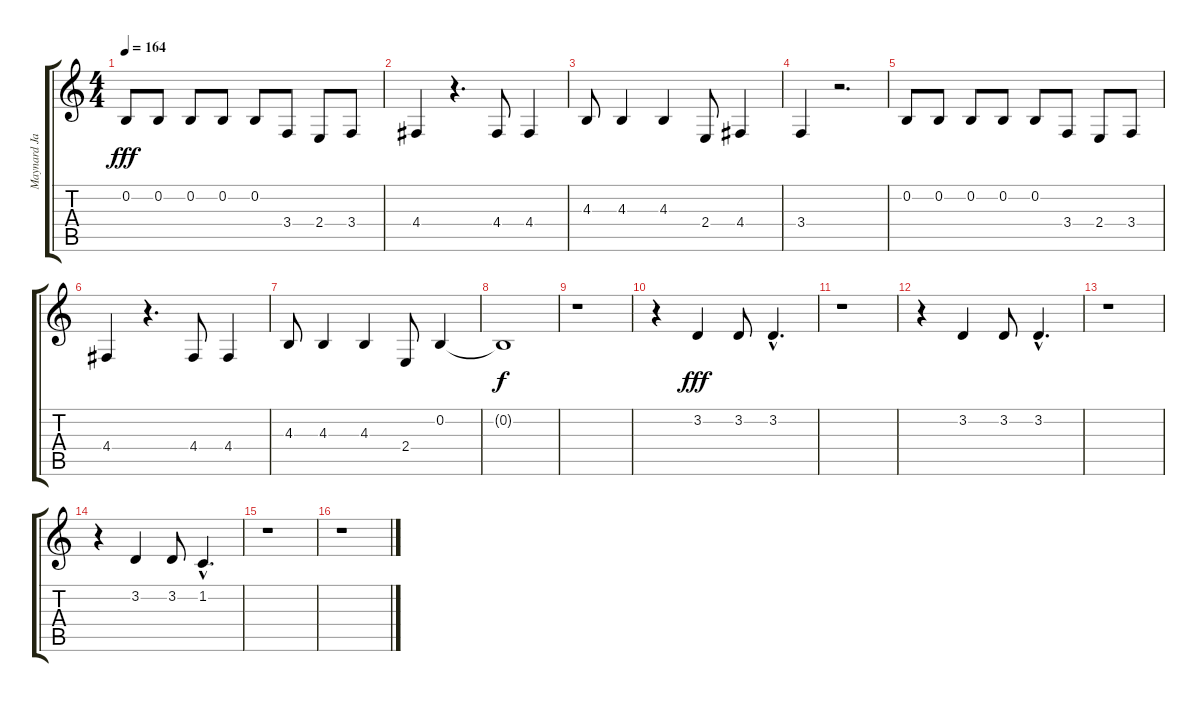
\track ("Maynard James Keenan" "Maynard Ja") {instrument lead2sawtooth}
\staff {score tabs}
\tuning (E4 B3 G3 D3 A2 E2) {hide}
\ts (4 4)
\tempo 164
\clef g2
\ks c
0.2.8{dy fff} 0.2.8 0.2.8 0.2.8 0.2.8 3.4.8 2.4.8 3.4.8 |
4.4.4 r.4{d} 4.4.8 4.4.4 |
4.3.8 4.3.4 4.3.4 2.4.8 4.4.4 |
3.4.4 r.2{d} |
0.2.8 0.2.8 0.2.8 0.2.8 0.2.8 3.4.8 2.4.8 3.4.8 |
4.4.4 r.4{d} 4.4.8 4.4.4 |
4.3.8 4.3.4 4.3.4 2.4.8 0.2.4 |
0.2{t}.1{dy f} |
r.1 |
r.4 3.2.4{dy fff} 3.2.8 3.2{hac}.4{d} |
r.1 |
r.4 3.2.4 3.2.8 3.2{hac}.4{d} |
r.1 |
r.4 3.2.4 3.2.8 1.2{hac}.4{d} |
r.1 |
r.1
